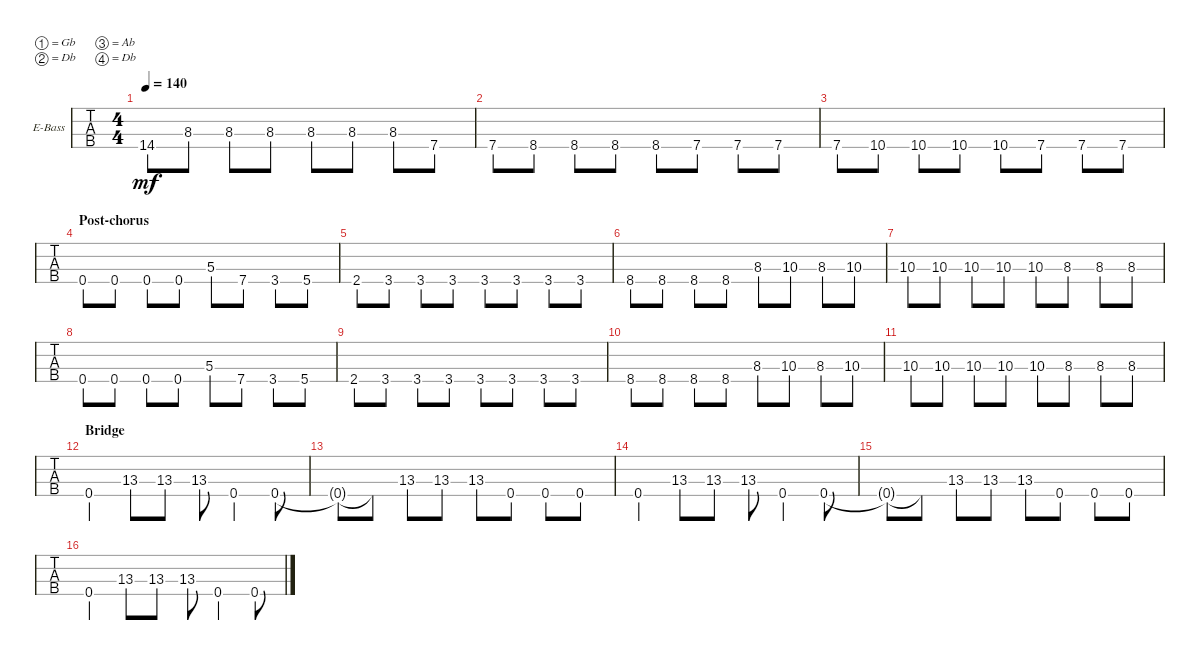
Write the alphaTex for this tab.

\bracketExtendMode groupsimilarinstruments
\firstSystemTrackNameOrientation horizontal
\otherSystemsTrackNameOrientation horizontal
\track ("Electric Bass" "E-Bass") {instrument electricbassfinger}
\staff {tabs}
\tuning (Gb2 Db2 Ab1 Db1)
\ts (4 4)
\tempo 140
\clef f4
\ks c
14.4.8{dy mf} 8.3.8 8.3.8 8.3.8 8.3.8 8.3.8 8.3.8 7.4.8 |
7.4.8 8.4.8 8.4.8 8.4.8 8.4.8 7.4.8 7.4.8 7.4.8 |
7.4.8 10.4.8 10.4.8 10.4.8 10.4.8 7.4.8 7.4.8 7.4.8 |
\section ("" "Post-chorus")
0.4.8 0.4.8 0.4.8 0.4.8 5.3.8 7.4.8 3.4.8 5.4.8 |
2.4.8 3.4.8 3.4.8 3.4.8 3.4.8 3.4.8 3.4.8 3.4.8 |
8.4.8 8.4.8 8.4.8 8.4.8 8.3.8 10.3.8 8.3.8 10.3.8 |
10.3.8 10.3.8 10.3.8 10.3.8 10.3.8 8.3.8 8.3.8 8.3.8 |
0.4.8 0.4.8 0.4.8 0.4.8 5.3.8 7.4.8 3.4.8 5.4.8 |
2.4.8 3.4.8 3.4.8 3.4.8 3.4.8 3.4.8 3.4.8 3.4.8 |
8.4.8 8.4.8 8.4.8 8.4.8 8.3.8 10.3.8 8.3.8 10.3.8 |
10.3.8 10.3.8 10.3.8 10.3.8 10.3.8 8.3.8 8.3.8 8.3.8 |
\section ("" "Bridge")
0.4.4 13.3.8 13.3.8 13.3.8 0.4.4 0.4.8 |
0.4{t}.8 0.4{t}.8 13.3.8 13.3.8 13.3.8 0.4.8 0.4.8 0.4.8 |
0.4.4 13.3.8 13.3.8 13.3.8 0.4.4 0.4.8 |
0.4{t}.8 0.4{t}.8 13.3.8 13.3.8 13.3.8 0.4.8 0.4.8 0.4.8 |
0.4.4 13.3.8 13.3.8 13.3.8 0.4.4 0.4.8
